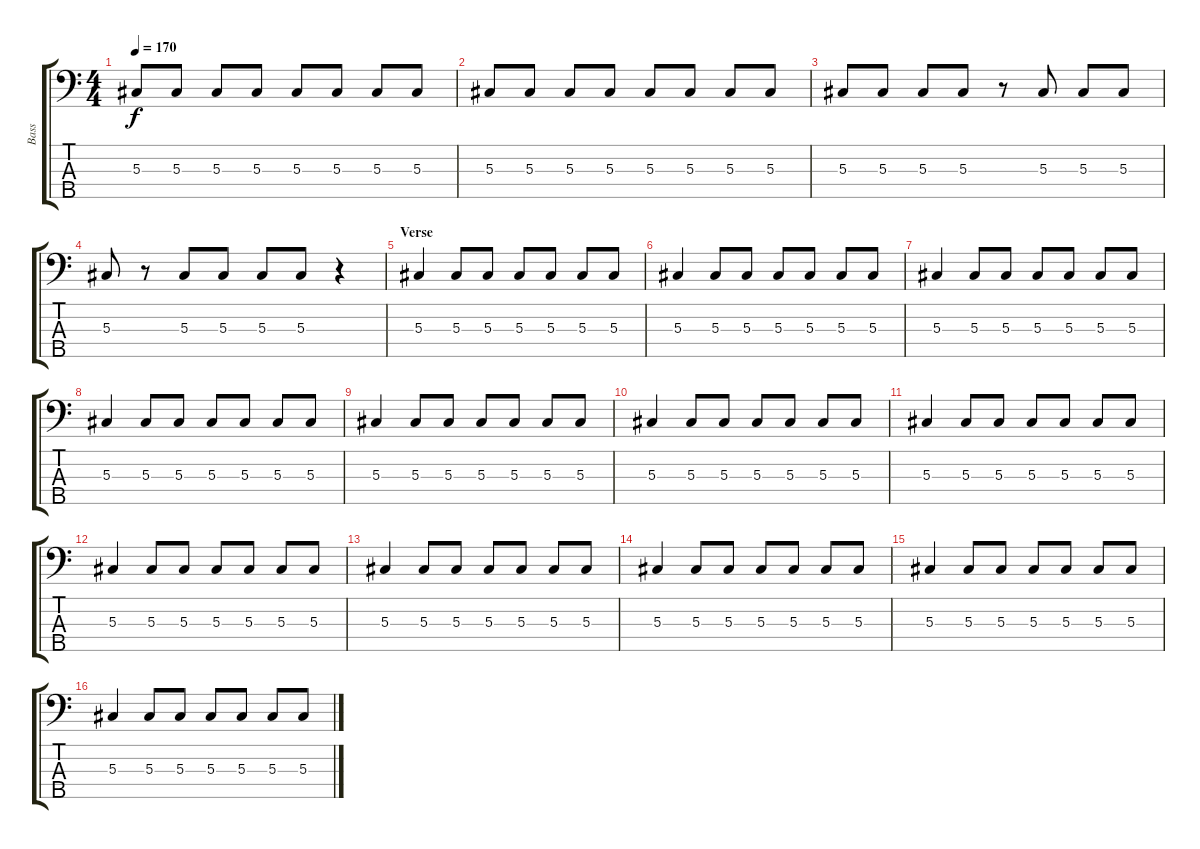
\track ("Bass" "Bass") {instrument electricbassfinger}
\staff {score tabs}
\tuning (Gb2 Db2 Ab1 Eb1 Bb0) {hide}
\ts (4 4)
\tempo 170
\clef f4
\ks c
5.3.8{dy f} 5.3.8 5.3.8 5.3.8 5.3.8 5.3.8 5.3.8 5.3.8 |
5.3.8 5.3.8 5.3.8 5.3.8 5.3.8 5.3.8 5.3.8 5.3.8 |
5.3.8 5.3.8 5.3.8 5.3.8 r.8 5.3.8 5.3.8 5.3.8 |
5.3.8 r.8 5.3.8 5.3.8 5.3.8 5.3.8 r.4 |
\section ("" "Verse")
5.3.4 5.3.8 5.3.8 5.3.8 5.3.8 5.3.8 5.3.8 |
5.3.4 5.3.8 5.3.8 5.3.8 5.3.8 5.3.8 5.3.8 |
5.3.4 5.3.8 5.3.8 5.3.8 5.3.8 5.3.8 5.3.8 |
5.3.4 5.3.8 5.3.8 5.3.8 5.3.8 5.3.8 5.3.8 |
5.3.4 5.3.8 5.3.8 5.3.8 5.3.8 5.3.8 5.3.8 |
5.3.4 5.3.8 5.3.8 5.3.8 5.3.8 5.3.8 5.3.8 |
5.3.4 5.3.8 5.3.8 5.3.8 5.3.8 5.3.8 5.3.8 |
5.3.4 5.3.8 5.3.8 5.3.8 5.3.8 5.3.8 5.3.8 |
5.3.4 5.3.8 5.3.8 5.3.8 5.3.8 5.3.8 5.3.8 |
5.3.4 5.3.8 5.3.8 5.3.8 5.3.8 5.3.8 5.3.8 |
5.3.4 5.3.8 5.3.8 5.3.8 5.3.8 5.3.8 5.3.8 |
5.3.4 5.3.8 5.3.8 5.3.8 5.3.8 5.3.8 5.3.8
